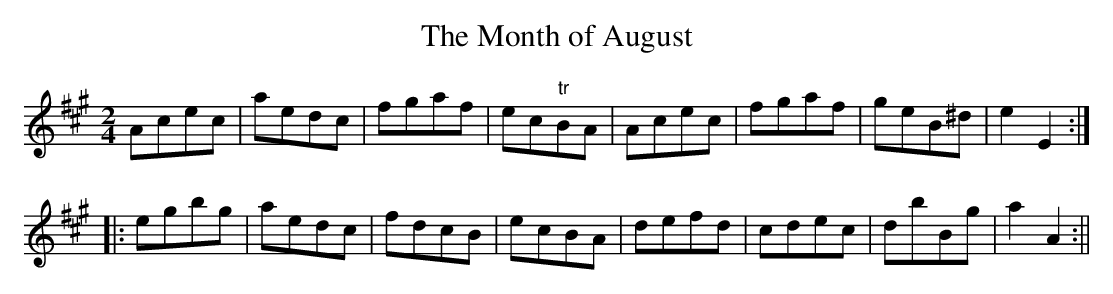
X:1
T:Month of August, The
M:2/4
L:1/8
K:A
Acec|aedc|fgaf|ec"tr"BA|Acec|fgaf|geB^d|e2E2:|
|:egbg|aedc|fdcB|ecBA|defd|cdec|dbBg|a2A2:||
